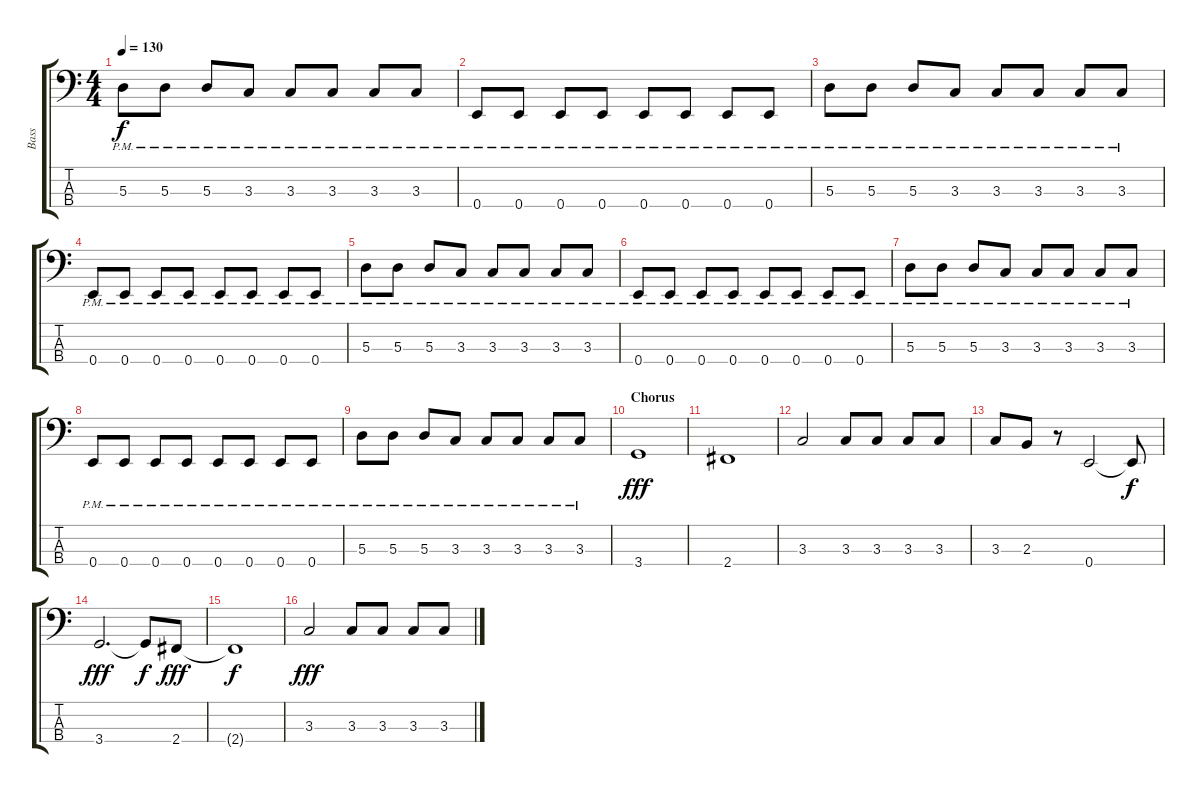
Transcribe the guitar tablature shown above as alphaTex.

\track ("Bass" "Bass") {instrument electricbasspick}
\staff {score tabs}
\tuning (G2 D2 A1 E1) {hide}
\ts (4 4)
\tempo 130
\clef f4
\ks c
5.3{pm}.8{dy f} 5.3{pm}.8 5.3{pm}.8 3.3{pm}.8 3.3{pm}.8 3.3{pm}.8 3.3{pm}.8 3.3{pm}.8 |
0.4{pm}.8 0.4{pm}.8 0.4{pm}.8 0.4{pm}.8 0.4{pm}.8 0.4{pm}.8 0.4{pm}.8 0.4{pm}.8 |
5.3{pm}.8 5.3{pm}.8 5.3{pm}.8 3.3{pm}.8 3.3{pm}.8 3.3{pm}.8 3.3{pm}.8 3.3{pm}.8 |
0.4{pm}.8 0.4{pm}.8 0.4{pm}.8 0.4{pm}.8 0.4{pm}.8 0.4{pm}.8 0.4{pm}.8 0.4{pm}.8 |
5.3{pm}.8 5.3{pm}.8 5.3{pm}.8 3.3{pm}.8 3.3{pm}.8 3.3{pm}.8 3.3{pm}.8 3.3{pm}.8 |
0.4{pm}.8 0.4{pm}.8 0.4{pm}.8 0.4{pm}.8 0.4{pm}.8 0.4{pm}.8 0.4{pm}.8 0.4{pm}.8 |
5.3{pm}.8 5.3{pm}.8 5.3{pm}.8 3.3{pm}.8 3.3{pm}.8 3.3{pm}.8 3.3{pm}.8 3.3{pm}.8 |
0.4{pm}.8 0.4{pm}.8 0.4{pm}.8 0.4{pm}.8 0.4{pm}.8 0.4{pm}.8 0.4{pm}.8 0.4{pm}.8 |
5.3{pm}.8 5.3{pm}.8 5.3{pm}.8 3.3{pm}.8 3.3{pm}.8 3.3{pm}.8 3.3{pm}.8 3.3{pm}.8 |
\section ("" "Chorus")
3.4.1{dy fff} |
2.4.1 |
3.3.2 3.3.8 3.3.8 3.3.8 3.3.8 |
3.3.8 2.3.8 r.8 0.4.2 0.4{t}.8{dy f} |
3.4.2{d dy fff} 3.4{t}.8{dy f} 2.4.8{dy fff} |
2.4{t}.1{dy f} |
3.3.2{dy fff} 3.3.8 3.3.8 3.3.8 3.3.8
